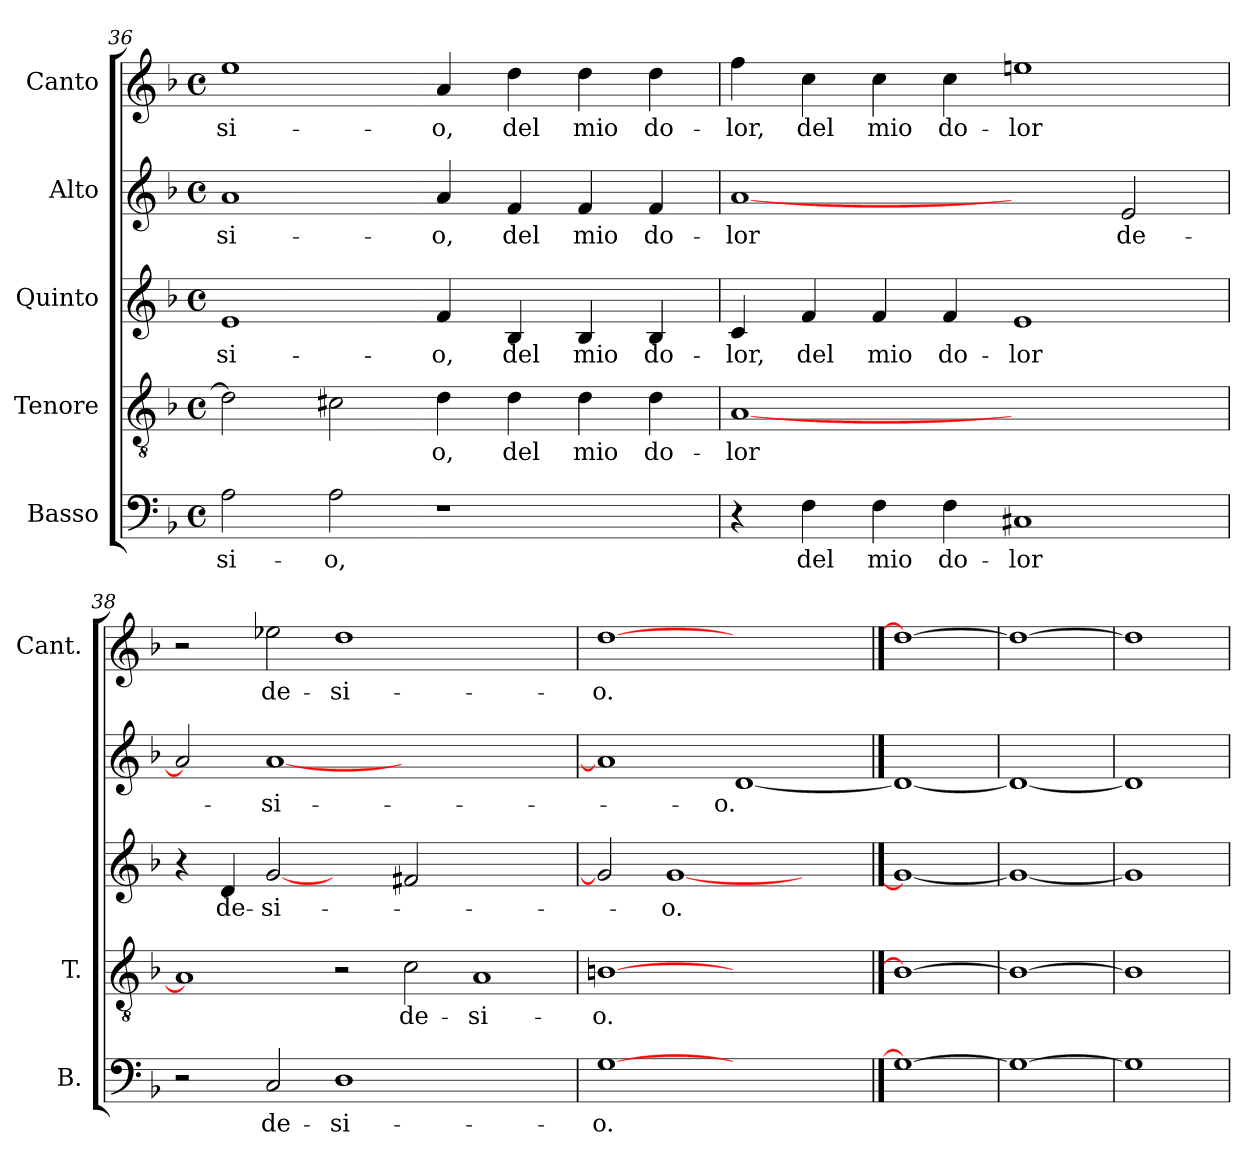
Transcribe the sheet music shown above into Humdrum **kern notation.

**kern	**text	**kern	**text	**kern	**text	**kern	**text	**kern	**text
*part5	*part5	*part4	*part4	*part3	*part3	*part2	*part2	*part1	*part1
*staff5	*staff5	*staff4	*staff4	*staff3	*staff3	*staff2	*staff2	*staff1	*staff1
*I"Basso	*	*I"Tenore	*	*I"Quinto	*	*I"Alto	*	*I"Canto	*
*I'B.	*	*I'T.	*	*	*	*	*	*I'Cant.	*
*clefF4	*	*clefGv2	*	*clefG2	*	*clefG2	*	*clefG2	*
*k[b-]	*	*k[b-]	*	*k[b-]	*	*k[b-]	*	*k[b-]	*
*F:	*	*F:	*	*F:	*	*F:	*	*F:	*
*M4/4	*	*M4/4	*	*M4/4	*	*M4/4	*	*M4/4	*
*met(c)	*	*met(c)	*	*met(c)	*	*met(c)	*	*met(c)	*
=36	=36	=36	=36	=36	=36	=36	=36	=36	=36
2A\	-si-	2d\]	.	1e/	-si-	1a/	-si-	1ee\	-si-
2A\	-o,	2c#X\	.	.	.	.	.	.	.
1r	.	4d\	-o,	4f/	-o,	4a/	-o,	4a/	-o,
.	.	4d\	del	4B-/	del	4f/	del	4dd\	del
.	.	4d\	mio	4B-/	mio	4f/	mio	4dd\	mio
.	.	4d\	do-	4B-/	do-	4f/	do-	4dd\	do-
=37	=37	=37	=37	=37	=37	=37	=37	=37	=37
4r	.	[1A/	-lor	4c/	-lor,	[1a/	-lor	4ff\	-lor,
4F\	del	.	.	4f/	del	.	.	4cc\	del
4F\	mio	.	.	4f/	mio	.	.	4cc\	mio
4F\	do-	.	.	4f/	do-	.	.	4cc\	do-
1C#X/	-lor	1ryy	.	1e/	-lor	2ryy	.	1een\	-lor
.	.	.	.	.	.	2e/	de-	.	.
=38	=38	=38	=38	=38	=38	=38	=38	=38	=38
2r	.	1A/]	.	4r	.	2a/]	.	2r	.
.	.	.	.	4d/	de-	.	.	.	.
2C/	de-	.	.	[2g/	-si-	[1a/	-si-	2ee-X\	de-
1D\	-si-	2r	.	2ryy	.	.	.	1dd\	-si-
.	.	2c\	de-	2f#X/	.	1.ryy	.	.	.
1ryy	.	1A/	-si-	1ryy	.	.	.	1ryy	.
=39	=39	=39	=39	=39	=39	=39	=39	=39	=39
[1G\	-o.	[1Bn\	-o.	2g/]	.	1a/]	.	[1dd\	-o.
.	.	.	.	[1g/	-o.	.	.	.	.
1ryy	.	1ryy	.	.	.	[1d/	-o.	1ryy	.
.	.	.	.	2ryy	.	.	.	.	.
==40	==40	==40	==40	==40	==40	==40	==40	==40	==40
1G\_	.	1B\_	.	1g/_	.	1d/_	.	1dd\_	.
=41	=41	=41	=41	=41	=41	=41	=41	=41	=41
1G\_	.	1B\_	.	1g/_	.	1d/_	.	1dd\_	.
=42	=42	=42	=42	=42	=42	=42	=42	=42	=42
1G\]	.	1B\]	.	1g/]	.	1d/]	.	1dd\]	.
=	=	=	=	=	=	=	=	=	=
*-	*-	*-	*-	*-	*-	*-	*-	*-	*-
